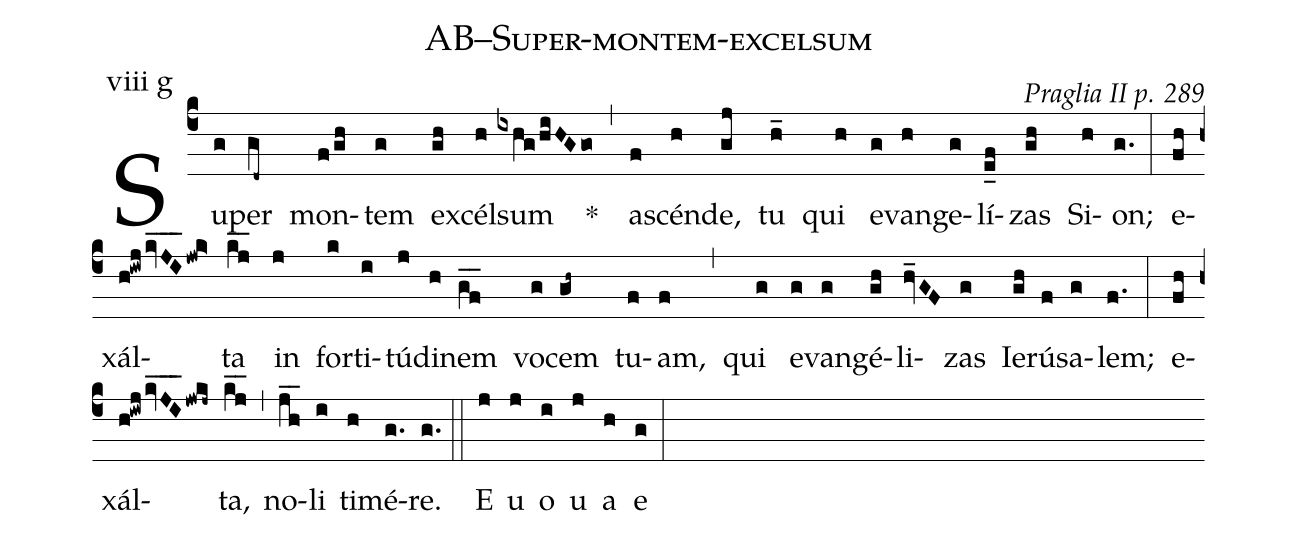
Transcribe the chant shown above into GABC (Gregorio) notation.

name: AB--Super-montem-excelsum;
commentary: Praglia II p. 289;
annotation: viii g;
%%
(c4) Su(g)per(gd~) mon(f/gh)tem(g) ex(gh)cél(h)sum(ixhg/hiHGgo) *(,) a(f)scén(h)de,(gj) tu(h_) qui(h) e(g)van(h)ge(g)lí(e_f)zas(gh) Si(h)on;(g.) (:) e(fh)xál(h!iwj/kv_JI__/jwk>)ta(kj__) in(j) for(k)ti(i)tú(j)di(h)nem(gf__) vo(g)cem(gh~) tu(f)am,(f) (,) qui(g) e(g)van(g)gé(gh)li(hv_GF)zas(g) Ie(gh)rú(f)sa(g)lem;(f.) (:) e(fh)xál(h!iwj/kv_JI__/jwkj~)ta,(kj__) (,) no(jh__)li(i) ti(h)mé(g.)re.(g.) (::) E(j) u(j) o(i) u(j) a(h) e(g) (:;)
